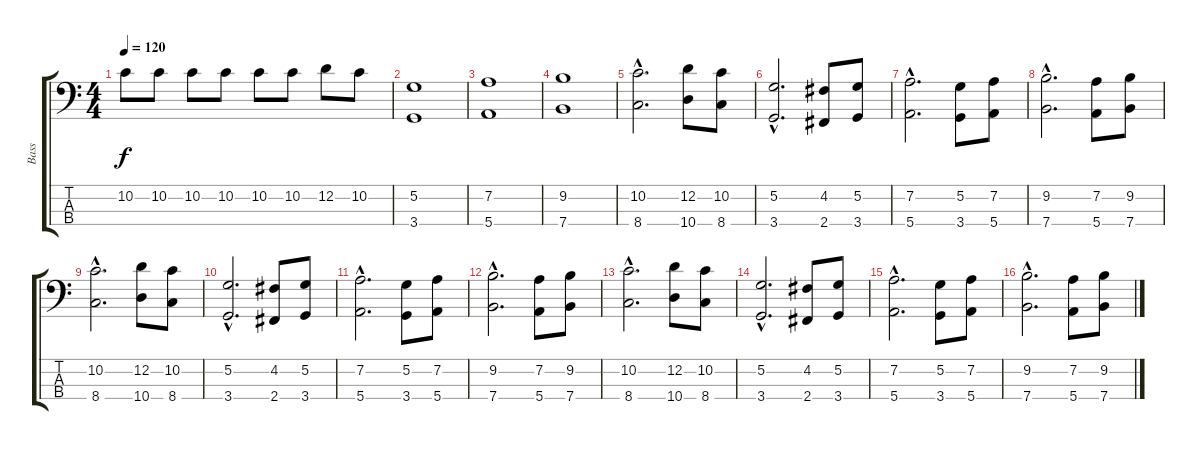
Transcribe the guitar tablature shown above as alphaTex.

\track ("Bass" "Bass") {instrument electricbassfinger}
\staff {score tabs}
\tuning (G2 D2 A1 E1) {hide}
\ts (4 4)
\tempo 120
\clef f4
\ks c
10.2.8{dy f} 10.2.8 10.2.8 10.2.8 10.2.8 10.2.8 12.2.8 10.2.8 |
(5.2 3.4).1 |
(7.2 5.4).1 |
(9.2 7.4).1 |
(10.2{hac} 8.4{hac}).2{d} (12.2 10.4).8 (10.2 8.4).8 |
(5.2{hac} 3.4{hac}).2{d} (4.2 2.4).8 (5.2 3.4).8 |
(7.2{hac} 5.4{hac}).2{d} (5.2 3.4).8 (7.2 5.4).8 |
(9.2{hac} 7.4{hac}).2{d} (7.2 5.4).8 (9.2 7.4).8 |
(10.2{hac} 8.4{hac}).2{d} (12.2 10.4).8 (10.2 8.4).8 |
(5.2{hac} 3.4{hac}).2{d} (4.2 2.4).8 (5.2 3.4).8 |
(7.2{hac} 5.4{hac}).2{d} (5.2 3.4).8 (7.2 5.4).8 |
(9.2{hac} 7.4{hac}).2{d} (7.2 5.4).8 (9.2 7.4).8 |
(10.2{hac} 8.4{hac}).2{d} (12.2 10.4).8 (10.2 8.4).8 |
(5.2{hac} 3.4{hac}).2{d} (4.2 2.4).8 (5.2 3.4).8 |
(7.2{hac} 5.4{hac}).2{d} (5.2 3.4).8 (7.2 5.4).8 |
(9.2{hac} 7.4{hac}).2{d} (7.2 5.4).8 (9.2 7.4).8
